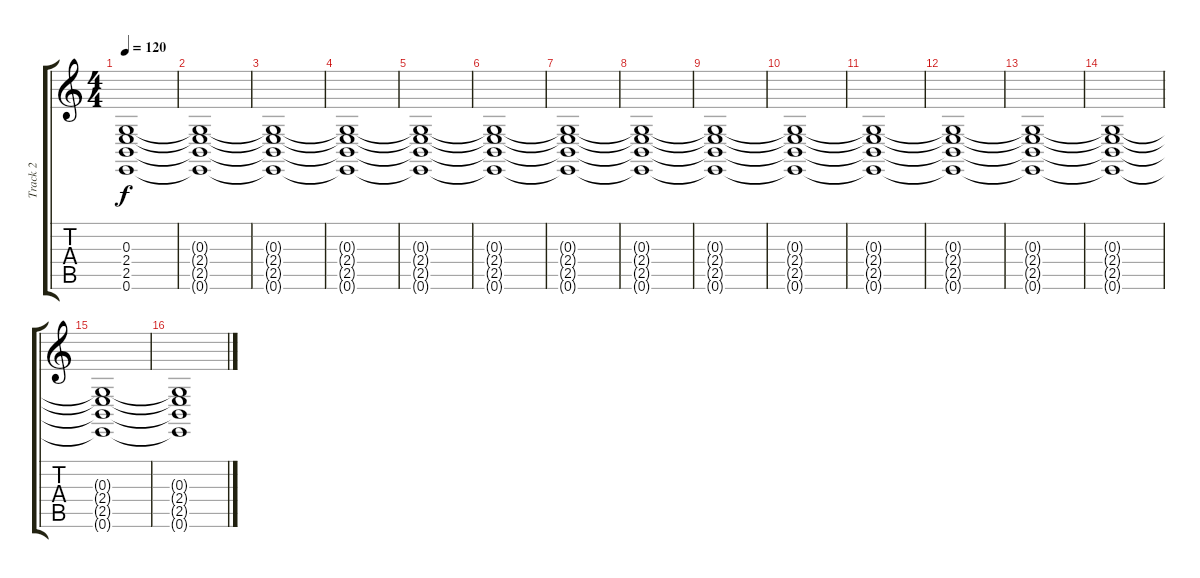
\track ("Track 2" "Track 2") {instrument stringensemble1}
\staff {score tabs}
\tuning (E4 B3 G3 D3 A2 E2) {hide}
\ts (4 4)
\tempo 120
\clef g2
\ks c
(0.3 2.4 2.5 0.6).1{dy f instrument stringensemble1} |
(0.3{t} 2.4{t} 2.5{t} 0.6{t}).1 |
(0.3{t} 2.4{t} 2.5{t} 0.6{t}).1 |
(0.3{t} 2.4{t} 2.5{t} 0.6{t}).1 |
(0.3{t} 2.4{t} 2.5{t} 0.6{t}).1 |
(0.3{t} 2.4{t} 2.5{t} 0.6{t}).1 |
(0.3{t} 2.4{t} 2.5{t} 0.6{t}).1 |
(0.3{t} 2.4{t} 2.5{t} 0.6{t}).1 |
(0.3{t} 2.4{t} 2.5{t} 0.6{t}).1 |
(0.3{t} 2.4{t} 2.5{t} 0.6{t}).1 |
(0.3{t} 2.4{t} 2.5{t} 0.6{t}).1 |
(0.3{t} 2.4{t} 2.5{t} 0.6{t}).1 |
(0.3{t} 2.4{t} 2.5{t} 0.6{t}).1 |
(0.3{t} 2.4{t} 2.5{t} 0.6{t}).1 |
(0.3{t} 2.4{t} 2.5{t} 0.6{t}).1 |
(0.3{t} 2.4{t} 2.5{t} 0.6{t}).1
